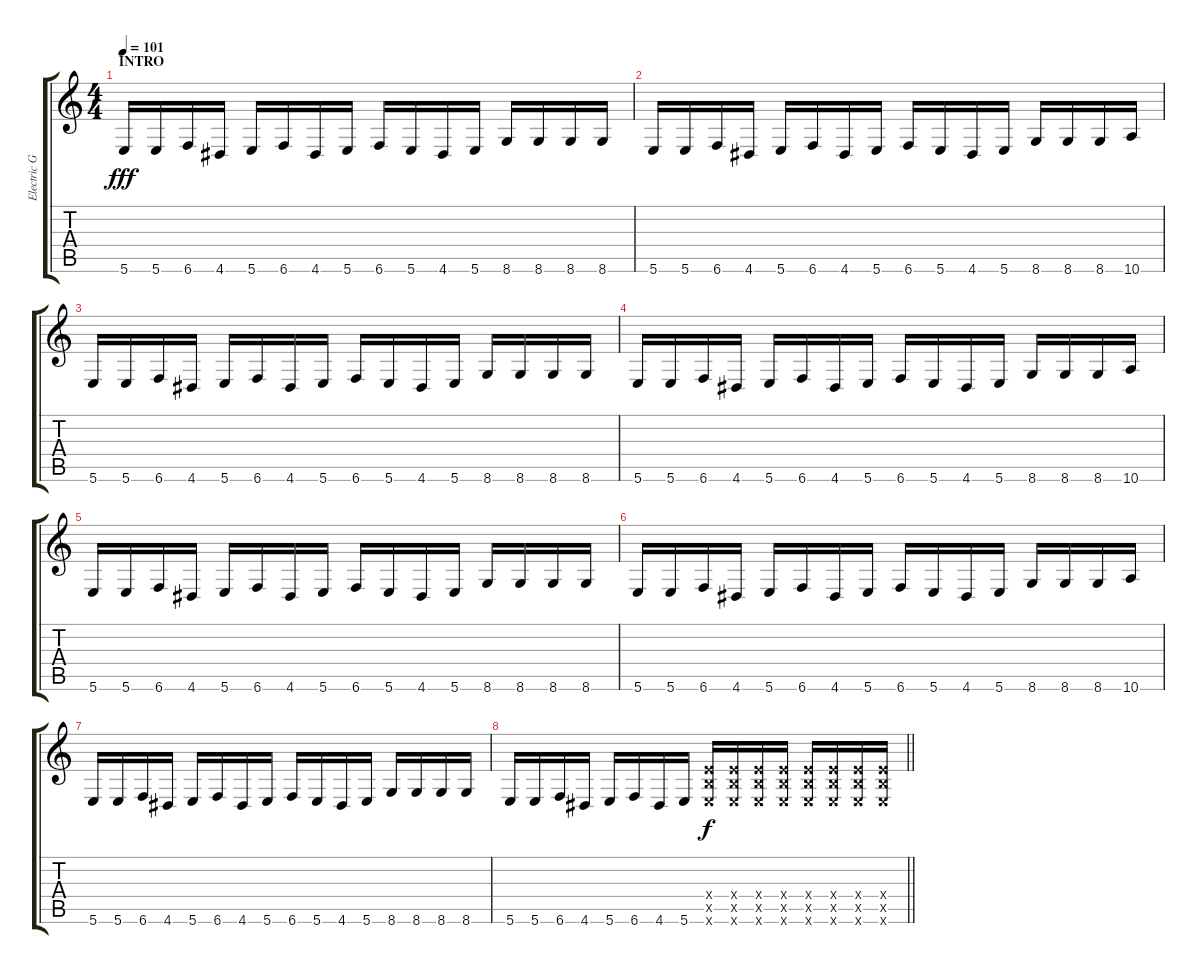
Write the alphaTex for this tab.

\track ("Electric Guitar 1" "Electric G") {instrument distortionguitar}
\staff {score tabs}
\tuning (Db4 Ab3 E3 B2 Gb2 B1) {hide}
\ts (4 4)
\section ("" "INTRO")
\tempo 101
\clef g2
\ks c
5.6.16{dy fff instrument distortionguitar} 5.6.16 6.6.16 4.6.16 5.6.16 6.6.16 4.6.16 5.6.16 6.6.16 5.6.16 4.6.16 5.6.16 8.6.16 8.6.16 8.6.16 8.6.16 |
5.6.16 5.6.16 6.6.16 4.6.16 5.6.16 6.6.16 4.6.16 5.6.16 6.6.16 5.6.16 4.6.16 5.6.16 8.6.16 8.6.16 8.6.16 10.6.16 |
5.6.16 5.6.16 6.6.16 4.6.16 5.6.16 6.6.16 4.6.16 5.6.16 6.6.16 5.6.16 4.6.16 5.6.16 8.6.16 8.6.16 8.6.16 8.6.16 |
5.6.16 5.6.16 6.6.16 4.6.16 5.6.16 6.6.16 4.6.16 5.6.16 6.6.16 5.6.16 4.6.16 5.6.16 8.6.16 8.6.16 8.6.16 10.6.16 |
5.6.16 5.6.16 6.6.16 4.6.16 5.6.16 6.6.16 4.6.16 5.6.16 6.6.16 5.6.16 4.6.16 5.6.16 8.6.16 8.6.16 8.6.16 8.6.16 |
5.6.16 5.6.16 6.6.16 4.6.16 5.6.16 6.6.16 4.6.16 5.6.16 6.6.16 5.6.16 4.6.16 5.6.16 8.6.16 8.6.16 8.6.16 10.6.16 |
5.6.16 5.6.16 6.6.16 4.6.16 5.6.16 6.6.16 4.6.16 5.6.16 6.6.16 5.6.16 4.6.16 5.6.16 8.6.16 8.6.16 8.6.16 8.6.16 |
\barLineRight lightlight
5.6.16 5.6.16 6.6.16 4.6.16 5.6.16 6.6.16 4.6.16 5.6.16 (5.4{x} 5.5{x} 5.6{x}).16{dy f} (5.4{x} 5.5{x} 5.6{x}).16 (5.4{x} 5.5{x} 5.6{x}).16 (5.4{x} 5.5{x} 5.6{x}).16 (5.4{x} 5.5{x} 5.6{x}).16 (5.4{x} 5.5{x} 5.6{x}).16 (5.4{x} 5.5{x} 5.6{x}).16 (5.4{x} 5.5{x} 5.6{x}).16
